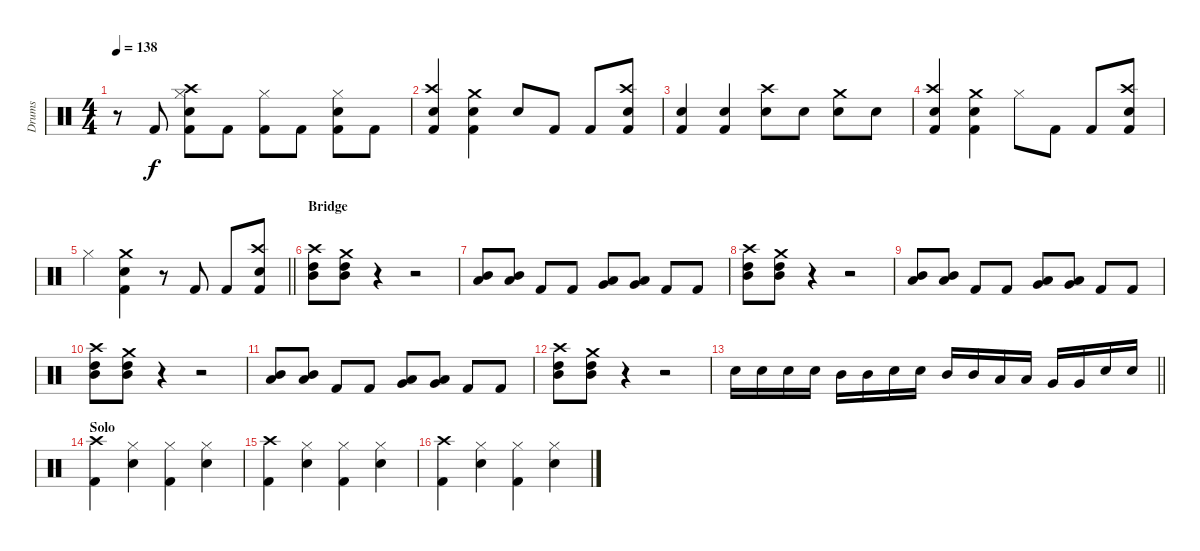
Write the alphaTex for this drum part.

\track ("Drums" "Drums") {instrument percussion}
\staff {score}
\articulation defaults
\ts (4 4)
\tempo 138
\clef neutral
\ks c
r.8{dy f} "Kick (hit) 2".8 ("Crash high (hit)" "Snare (hit) 2" "Hi-Hat (closed)" "Kick (hit) 2").8 "Kick (hit) 2".8 ("Hi-Hat (closed)" "Kick (hit) 2").8 "Kick (hit) 2".8 ("Snare (hit) 2" "Hi-Hat (closed)" "Kick (hit) 2").8 "Kick (hit) 2".8 |
("Crash high (hit)" "Snare (hit) 2" "Kick (hit) 2").4 ("Crash medium (hit)" "Snare (hit) 2" "Kick (hit) 2").4 "Snare (hit) 2".8 "Kick (hit) 2".8 "Kick (hit) 2".8 ("Crash high (hit)" "Snare (hit) 2" "Kick (hit) 2").8 |
("Snare (hit) 2" "Kick (hit) 2").4 ("Snare (hit) 2" "Kick (hit) 2").4 ("Crash high (hit)" "Snare (hit) 2").8 "Snare (hit) 2".8 ("Crash medium (hit)" "Snare (hit) 2").8 "Snare (hit) 2".8 |
("Crash high (hit)" "Snare (hit) 2" "Kick (hit) 2").4 ("Crash medium (hit)" "Snare (hit) 2" "Kick (hit) 2").4 "Hi-Hat (closed)".8 "Kick (hit) 2".8 "Kick (hit) 2".8 ("Crash high (hit)" "Snare (hit) 2" "Kick (hit) 2").8 |
\barLineRight lightlight "Hi-Hat (closed)".4
("Crash medium (hit)" "Snare (hit) 2" "Kick (hit) 2").4 r.8 "Kick (hit) 2".8 "Kick (hit) 2".8 ("Crash high (hit)" "Snare (hit) 2" "Kick (hit) 2").8 |
\section ("" "Bridge")
("Crash high (hit)" "High Tom (hit)" "Mid Tom (hit)").8 ("Crash medium (hit)" "High Tom (hit)" "Mid Tom (hit)").8 r.4 r.2 |
("Mid Tom (hit)" "Low Tom (hit)").8 ("Mid Tom (hit)" "Low Tom (hit)").8 "Kick (hit) 2".8 "Kick (hit) 2".8 ("Low Tom (hit)" "Very Low Tom (hit)").8 ("Low Tom (hit)" "Very Low Tom (hit)").8 "Kick (hit) 2".8 "Kick (hit) 2".8 |
("Crash high (hit)" "High Tom (hit)" "Mid Tom (hit)").8 ("Crash medium (hit)" "High Tom (hit)" "Mid Tom (hit)").8 r.4 r.2 |
("Mid Tom (hit)" "Low Tom (hit)").8 ("Mid Tom (hit)" "Low Tom (hit)").8 "Kick (hit) 2".8 "Kick (hit) 2".8 ("Low Tom (hit)" "Very Low Tom (hit)").8 ("Low Tom (hit)" "Very Low Tom (hit)").8 "Kick (hit) 2".8 "Kick (hit) 2".8 |
("Crash high (hit)" "High Tom (hit)" "Mid Tom (hit)").8 ("Crash medium (hit)" "High Tom (hit)" "Mid Tom (hit)").8 r.4 r.2 |
("Mid Tom (hit)" "Low Tom (hit)").8 ("Mid Tom (hit)" "Low Tom (hit)").8 "Kick (hit) 2".8 "Kick (hit) 2".8 ("Low Tom (hit)" "Very Low Tom (hit)").8 ("Low Tom (hit)" "Very Low Tom (hit)").8 "Kick (hit) 2".8 "Kick (hit) 2".8 |
("Crash high (hit)" "High Tom (hit)" "Mid Tom (hit)").8 ("Crash medium (hit)" "High Tom (hit)" "Mid Tom (hit)").8 r.4 r.2 |
\barLineRight lightlight "Snare (hit) 2".16 "Snare (hit) 2".16 "Snare (hit) 2".16 "Snare (hit) 2".16 "Mid Tom (hit)".16 "Mid Tom (hit)".16 "Snare (hit) 2".16 "Snare (hit) 2".16 "Mid Tom (hit)".16 "Mid Tom (hit)".16 "Low Tom (hit)".16 "Low Tom (hit)".16 "Very Low Tom (hit)".16 "Very Low Tom (hit)".16 "Snare (hit) 2".16 "Snare (hit) 2".16
|
\section ("" "Solo")
("Crash high (hit)" "Kick (hit) 2").4 ("Snare (hit) 2" "Hi-Hat (closed)").4 ("Hi-Hat (closed)" "Kick (hit) 2").4 ("Snare (hit) 2" "Hi-Hat (closed)").4 |
("Crash high (hit)" "Kick (hit) 2").4 ("Snare (hit) 2" "Hi-Hat (closed)").4 ("Hi-Hat (closed)" "Kick (hit) 2").4 ("Snare (hit) 2" "Hi-Hat (closed)").4 |
("Crash high (hit)" "Kick (hit) 2").4 ("Snare (hit) 2" "Hi-Hat (closed)").4 ("Hi-Hat (closed)" "Kick (hit) 2").4 ("Snare (hit) 2" "Hi-Hat (closed)").4
